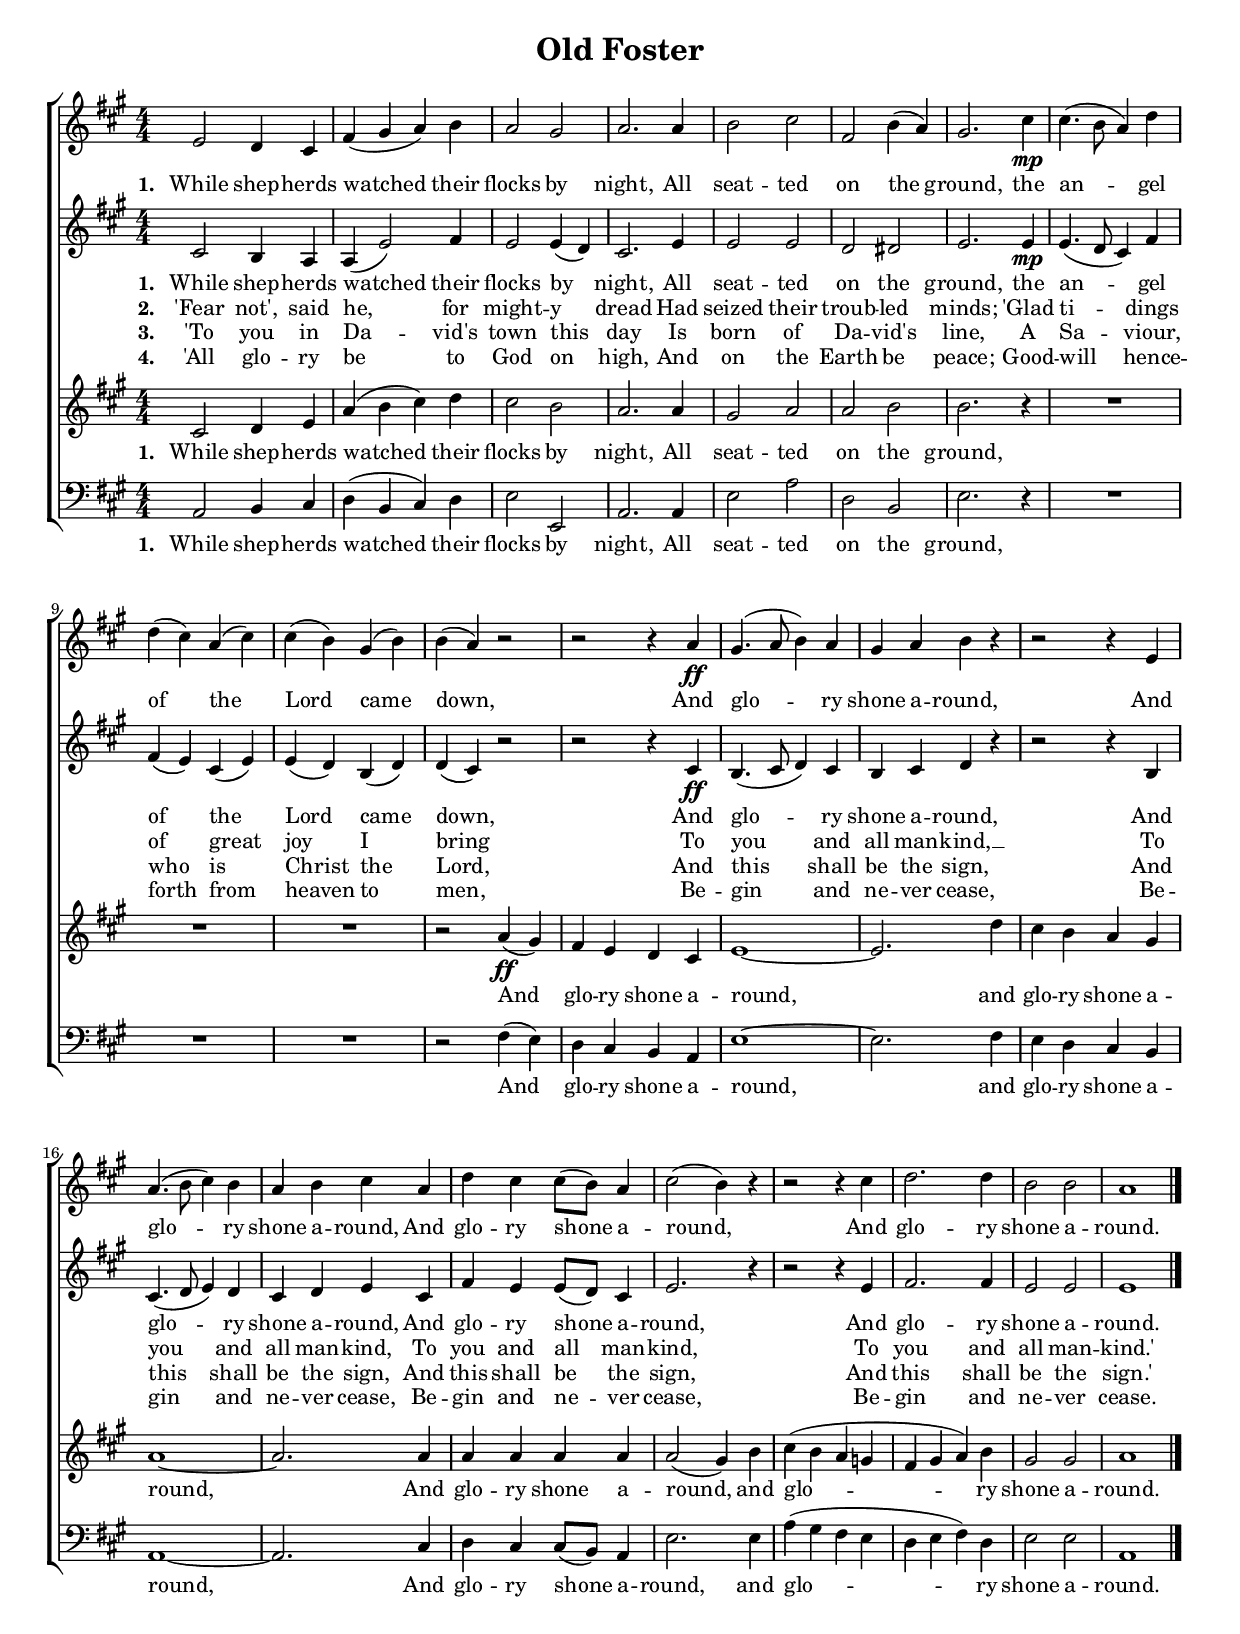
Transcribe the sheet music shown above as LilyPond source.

\header {
title = "Old Foster"
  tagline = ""  % removed
}


	#(set-global-staff-size 17)
\paper {
	markup-system-spacing #'basic-distance = #15
	system-system-spacing #'basic-distance = #20

    paper-width = 21.0\cm
    paper-height = 29.7\cm
    top-margin = 1.0\cm
    bottom-margin = 2.0\cm 
    left-margin = 1.0\cm
    right-margin = 1.0\cm
    }
\layout {
	indent = 0.0\cm 
	}
PartPOneVoiceOne =  \relative e' {
    \clef "treble" \key a \major \numericTimeSignature\time 4/4 
  
    e2 d4 cis4 | % 28
    fis4 ( gis4 a4 ) b4 | % 29
    a2 gis2  | \barNumberCheck #30
    a2. a4 | % 31
    b2 cis2 | % 32
    fis,2 b4 ( a4 ) | % 33
    gis2. cis4 \mp | % 34
    cis4. ( b8 a4 ) d4 | % 35
    d4 ( cis4 ) a4 ( cis4 ) | % 36
    cis4 ( b4 ) gis4 ( b4 )  | % 37
    b4 ( a4 ) r2 | % 38
    r2 r4 a4 \ff | % 39
    gis4. ( a8 b4 ) a4 | \barNumberCheck #40
    gis4 a4 b4 r4 | % 41
    r2 r4 e,4 | % 42
    a4. ( b8 cis4 ) b4 | % 43
    a4 b4 cis4 a4  | % 44
    d4 cis4 cis8 ( [ b8 ) ] a4 | % 45
    cis2 ( b4 ) r4 | % 46
    r2 r4 cis4 | % 47
    d2. d4 | % 48
    b2 b2 | % 49
    a1 \bar "|."
    }

PartPOneVoiceOneLyricsOne =  \lyricmode { 
\set stanza = "1. "
While shep -- herds watched
    their flocks by "night," All seat -- ted on the "ground," the an --
    gel of the Lord came "down," And glo -- ry shone a -- "round," and
    glo -- ry shonea -- \skip4 "round," And glo -- ry shone a --
    "round," And glo -- ry shone a -- "round." }	

PartPTwoVoiceOne =  \relative a, {
    \clef "treble" \key a \major \numericTimeSignature\time 4/4 
    cis'2 b4 a4 | % 28
    a4 ( e'2 ) fis4 | % 29
    e2 e4 ( d4 )  | \barNumberCheck #30
    cis2. e4 | % 31
    e2 e2 | % 32
    d2 dis2 | % 33
    e2. e4 \mp | % 34
    e4. ( d8 cis4 ) fis4 | % 35
    fis4 ( e4 ) cis4 ( e4 ) | % 36
    e4 ( d4 ) b4 ( d4 )  | % 37
    d4 ( cis4 ) r2 | % 38
    r2 r4 cis4 \ff | % 39
    b4. ( cis8 d4 ) cis4 | \barNumberCheck #40
    b4 cis4 d4 r4 | % 41
    r2 r4 b4 | % 42
    cis4. ( d8 e4 ) d4 | % 43
    cis4 d4 e4 cis4  | % 44
    fis4 e4 e8 ( [ d8 ) ] cis4 | % 45
    e2. r4 | % 46
    r2 r4 e4 | % 47
    fis2. fis4 | % 48
    e2 e2 | % 49
    e1 \bar "|."
    }

PartPTwoVoiceOneLyricsOne = \lyricmode {
\set stanza = "1. "
While shep -- herds watched their flocks by night,
All seat -- ted on the ground, the an -- gel of the Lord came down,
And glo -- ry shone a -- round, And glo -- ry shone a --  round, And glo -- ry shone a -- round, And glo -- ry shone a --  round.}


PartPTwoVoiceOneLyricsTwo =  \lyricmode {
\set stanza = "2. "
'Fear not', said he, for might -- y dread
Had seized their troub -- led minds;
'Glad ti -- dings of great joy I bring
To you and all man -- kind, __
To you and all man -- kind,
To you and all man -- kind,
To you and all man -- kind.'
}	

PartPTwoVoiceOneLyricsThree =  \lyricmode {
\set stanza = "3. "
'To you in Da -- vid's town this day
Is born of Da -- vid's line,
A Sa -- viour, who is Christ the Lord,
And this shall be the sign,
And this shall be the sign,
And this shall be the sign,
And this shall be the sign.'
}
	
PartPTwoVoiceOneLyricsFour =  \lyricmode {
\set stanza = "4. "
'All glo -- ry be to God on high,
And on the Earth be peace;
Good -- will hence -- forth from heaven to men,
Be -- gin and ne -- ver cease,
Be -- gin and ne -- ver cease,
Be -- gin and ne -- ver cease,
Be -- gin and ne -- ver cease.

}
	
PartPThreeVoiceOne =  \relative cis' {
	\clef "treble"
    \key a \major \numericTimeSignature\time 4/4 
    cis2 d4 e4 | % 28
    a4 ( b4 cis4 ) d4 | % 29
    cis2 b2  | \barNumberCheck #30
    a2. a4 | % 31
    gis2 a2 | % 32
    a2 b2 | % 33
    b2. r4 | % 34
    R1*3  | % 37
    r2 a4 \ff \ff ( gis4 ) | % 38
    fis4 e4 d4 cis4 | % 39
    e1 ~ | \barNumberCheck #40
    e2. d'4 | % 41
    cis4 b4 a4 gis4 | % 42
    a1 ~ | % 43
    a2. a4  | % 44
    a4 a4 a4 a4 | % 45
    a2 ( gis4 ) b4 | % 46
    cis4 ( b4 a4 g4 | % 47
    fis4 gis4 a4 ) b4 | % 48
    gis2 gis2 | % 49
    a1 \bar "|."
    }

PartPThreeVoiceOneLyricsOne =  \lyricmode {\set stanza = "1. "
While shep -- herds watched their flocks by night,
All seat -- ted on the ground,
And glo -- ry shone a -- round, and glo -- ry shone a --  round, And glo -- ry shone a -- round, and glo -- ry shone a --  round.}
	
PartPFourVoiceOne =  \relative a, {
	\clef "bass"
    \key a \major \numericTimeSignature\time 4/4 
    a2 b4 cis4 | % 28
    d4 ( b4 cis4 ) d4 | % 29
    e2 e,2  | \barNumberCheck #30
    a2. a4 | % 31
    e'2 a2 | % 32
    d,2 b2 | % 33
    e2. r4 | % 34
    R1*3  | % 37
    r2 fis4 ( e4 ) | % 38
    d4 cis4 b4 a4 | % 39
    e'1 ~ | \barNumberCheck #40
    e2. fis4 | % 41
    e4 d4 cis4 b4 | % 42
    a1 ~ | % 43
    a2. cis4  | % 44
    d4 cis4 cis8 ( [ b8 ) ] a4 | % 45
    e'2. e4 | % 46
    a4 ( gis4 fis4 e4 | % 47
    d4 e4 fis4 ) d4 | % 48
    e2 e2 | % 49
    a,1 \bar "|."
    }

PartPFourVoiceOneLyricsOne =  \lyricmode { While shep -- herds \skip4
    their flocks by "night," All seat -- ed on the "ground," "And_" glo
    -- ry shone a -- "round," And glo -- ry shone a -- "round," And glo
    -- ry \skip4 a -- "round," And glo -- ry shone a -- "round." }
	

% The score definition
\score {
\new ChoirStaff
    <<
        \new Staff <<
            
            \context Staff << 
                \context Voice = "PartPOneVoiceOne" { \PartPOneVoiceOne }
                \new Lyrics \lyricsto "PartPOneVoiceOne" \PartPTwoVoiceOneLyricsOne
				%\new Lyrics \lyricsto "PartPOneVoiceOne" \PartPOneVoiceOneLyricsTwo
				%\new Lyrics \lyricsto "PartPOneVoiceOne" \PartPOneVoiceOneLyricsThree
							>>
					>>
        \new Staff <<
            \context Staff << 
                \context Voice = "PartPTwoVoiceOne" { \PartPTwoVoiceOne }
				\new Lyrics \lyricsto "PartPTwoVoiceOne" \PartPTwoVoiceOneLyricsOne
				\new Lyrics \lyricsto "PartPTwoVoiceOne"  \PartPTwoVoiceOneLyricsTwo
				\new Lyrics \lyricsto "PartPTwoVoiceOne"  \PartPTwoVoiceOneLyricsThree
				\new Lyrics \lyricsto "PartPTwoVoiceOne"  \PartPTwoVoiceOneLyricsFour
				
							>>
            >>
        \new Staff <<
            \context Staff << 
                \context Voice = "PartPThreeVoiceOne" { \PartPThreeVoiceOne }
				\new Lyrics \lyricsto "PartPThreeVoiceOne"  \PartPThreeVoiceOneLyricsOne
				%\new Lyrics \lyricsto "PartPThreeVoiceOne"   \PartPOneVoiceOneLyricsTwo
				%\new Lyrics \lyricsto "PartPThreeVoiceOne"  \PartPOneVoiceOneLyricsThree
				
                >>
            >>
        \new Staff <<
           \context Staff << 
                \context Voice = "PartPFourVoiceOne" { \PartPFourVoiceOne }
				\new Lyrics \lyricsto "PartPFourVoiceOne"  \PartPThreeVoiceOneLyricsOne
				%\new Lyrics \lyricsto "PartPFourVoiceOne"  %\PartPOneVoiceOneLyricsTwo
				%\new Lyrics \lyricsto "PartPFourVoiceOne"
				%\PartPOneVoiceOneLyricsThree
                
							>>
            >>
        
    >>
  }  